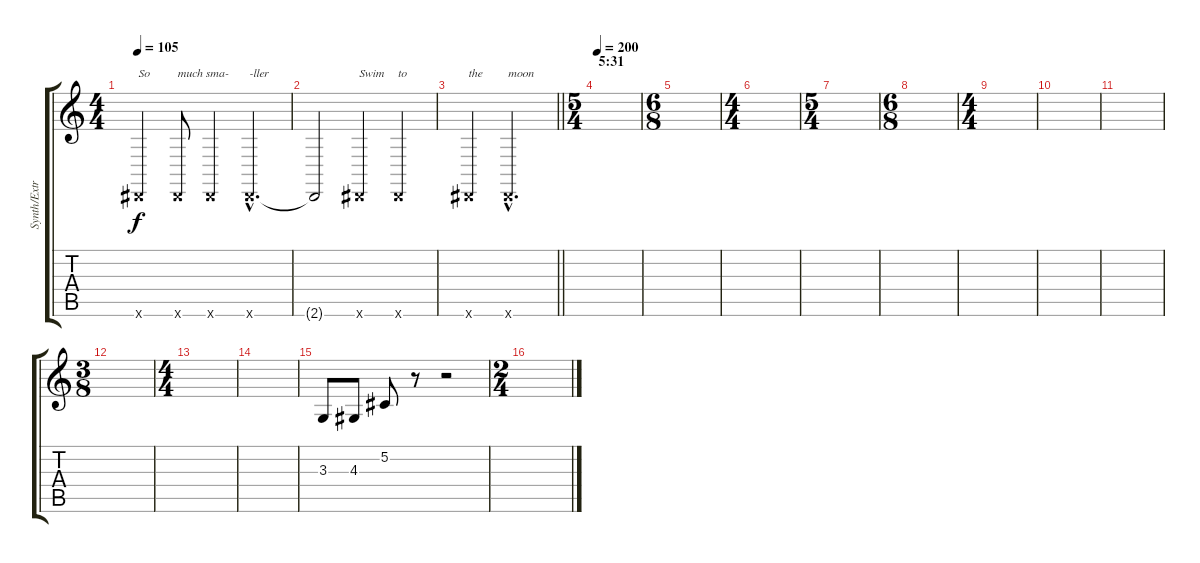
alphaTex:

\track ("Synth/Extra Guitar I/Vocals" "Synth/Extr") {instrument pad3polysynth}
\staff {score tabs}
\tuning (Db4 Ab3 E3 B2 Gb2 Db2) {hide}
\ts (4 4)
\tempo 105
\clef g2
\ks c
2.6{x}.4{txt "So" dy f} 2.6{x}.8{txt "much sma-"} 2.6{x}.4 2.6{hac x}.4{d txt "-ller"} |
2.6{t}.2 2.6{x}.4{txt "Swim"} 2.6{x}.4{txt "to"} |
\barLineRight lightlight
2.6{x}.4{txt "the"} 2.6{hac x}.2{d txt "moon"} |
\ts (5 4)
\section ("" "5:31")
\tempo 200
|
\ts (6 8)
|
\ts (4 4)
|
\ts (5 4)
|
\ts (6 8)
|
\ts (4 4)
|
|
|
\ts (3 8)
|
\ts (4 4)
|
|
3.3.8{instrument acousticguitarsteel} 4.3.8 5.2.8 r.8 r.2 |
\ts (2 4)
